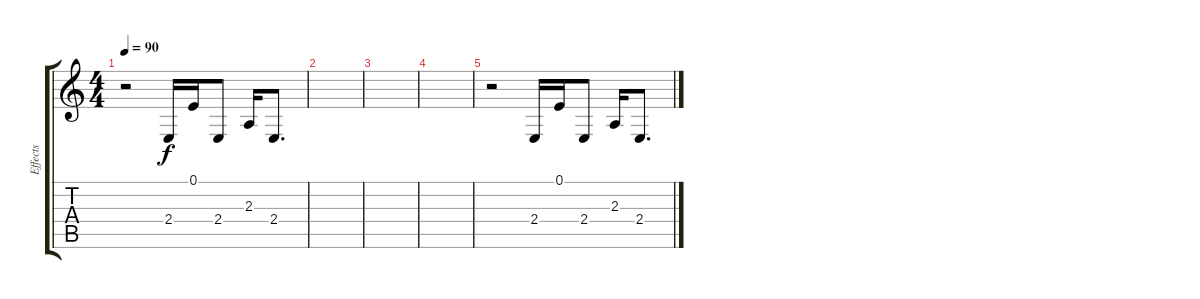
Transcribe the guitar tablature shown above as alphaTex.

\track ("Effects" "Effects") {instrument lead2sawtooth}
\staff {score tabs}
\tuning (E4 B3 G3 D3 A2 E2) {hide}
\ts (4 4)
\tempo 90
\clef g2
\ks c
r.2{dy f} 2.4.16 0.1.16 2.4.8 2.3.16 2.4.8{d} |
|
|
|
r.2 2.4.16 0.1.16 2.4.8 2.3.16 2.4.8{d}
